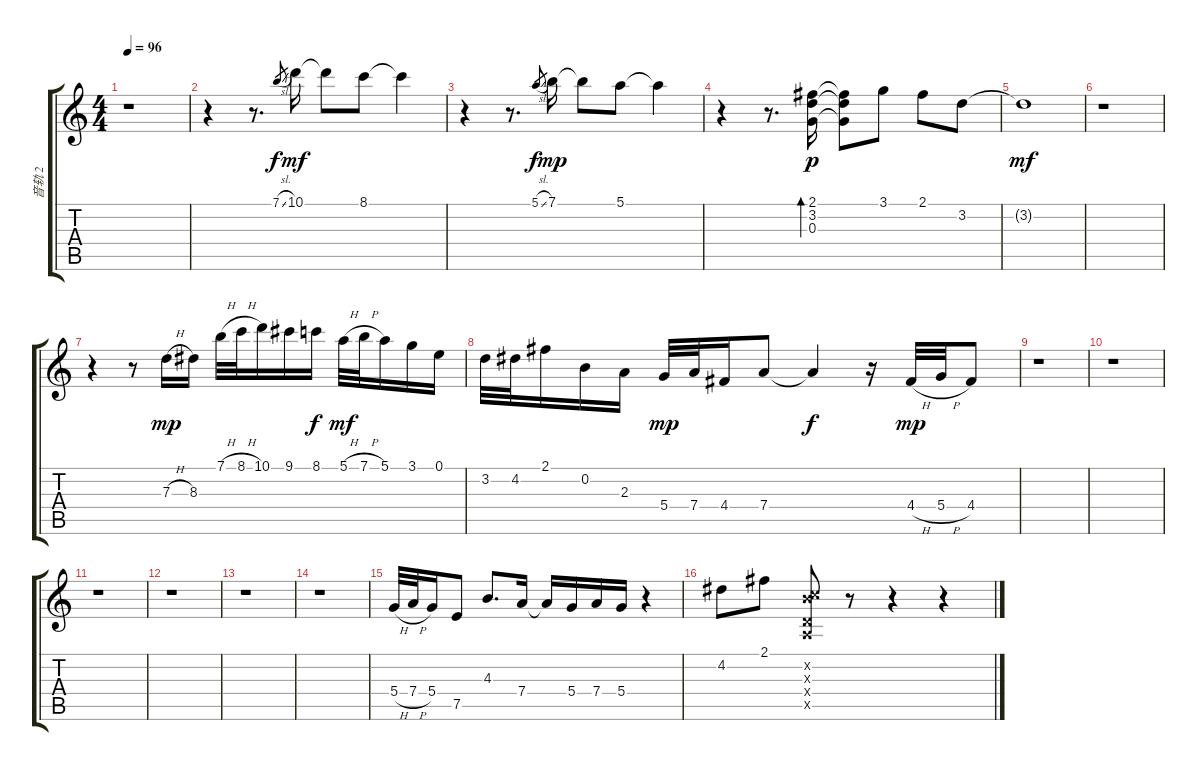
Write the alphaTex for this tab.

\track ("音轨 2" "音轨 2") {instrument acousticguitarsteel}
\staff {score tabs}
\tuning (E4 B3 G3 D3 A2 E2) {hide}
\ts (4 4)
\tempo 96
\clef g2
\ks c
r.1{dy p} |
r.4 r.8{d} 7.1{sl}.8{gr dy f} 10.1.16{dy mf} 10.1{t}.8 8.1.8 8.1{t}.4 |
r.4 r.8{d} 5.1{sl}.8{gr dy f} 7.1.16{dy mp} 7.1{t}.8 5.1.8 5.1{t}.4 |
r.4 r.8{d} (2.1 3.2 0.3).16{bd 120 dy p} (2.1{t} 3.2{t} 0.3{t}).8 3.1.8 2.1.8 3.2.8 |
3.2{t}.1{dy mf} |
r.1 |
r.4 r.8 7.3{h}.16{dy mp} 8.3.16 7.1{h}.32 8.1{h}.32 10.1.16 9.1.16 8.1.16{dy f} 5.1{h}.32{dy mf} 7.1{h}.32 5.1.16 3.1.16 0.1.16 |
3.2.32 4.2.32 2.1.16 0.2.16 2.3.16 5.4.32{dy mp} 7.4.32 4.4.16 7.4.8 7.4{t}.4{dy f} r.16 4.4{h}.32{dy mp} 5.4{h}.32 4.4.8 |
r.1 |
r.1 |
r.1 |
r.1 |
r.1 |
r.1 |
5.4{h}.32 7.4{h}.32 5.4.16 7.5.8 4.3.8{d} 7.4.16 7.4{t}.16 5.4.16 7.4.16 5.4.16 r.4 |
4.2.8 2.1.8 (0.2{x} 5.3{x} 0.4{x} 0.5{x}).8 r.8 r.4 r.4
